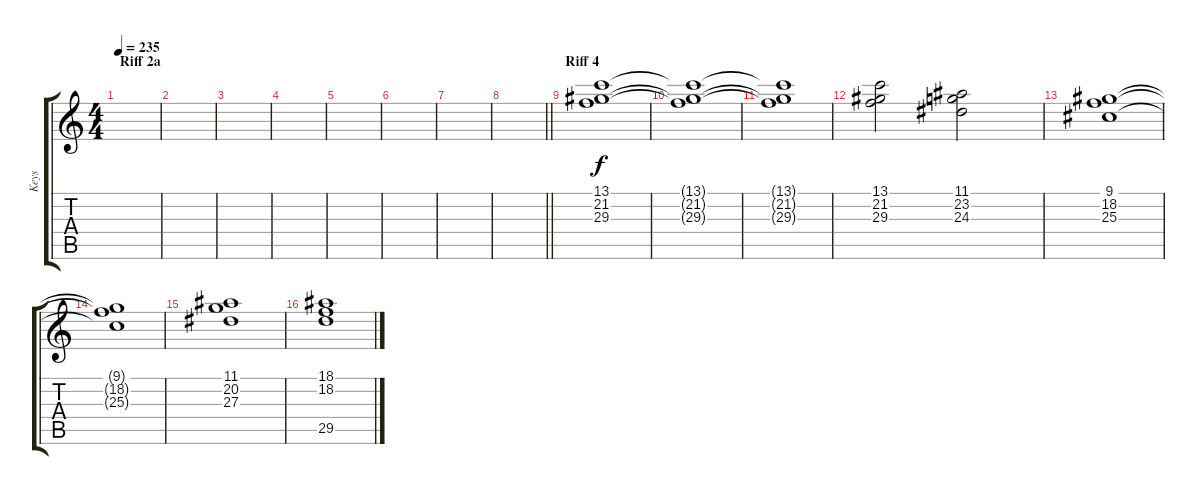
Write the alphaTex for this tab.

\track ("Keys" "Keys") {instrument drawbarorgan}
\staff {score tabs}
\tuning (E4 B3 G3 D3 A2 E2) {hide}
\ts (4 4)
\section ("" "Riff 2a")
\tempo 235
\clef g2
\ks aminor
|
|
|
|
|
|
|
\barLineRight lightlight
|
\section ("" "Riff 4")
(13.1 21.2 29.3).1 |
(13.1{t} 21.2{t} 29.3{t}).1 |
(13.1{t} 21.2{t} 29.3{t}).1 |
(13.1 21.2 29.3).2 (11.1 23.2 24.3).2 |
(9.1 18.2 25.3).1 |
(9.1{t} 18.2{t} 25.3{t}).1 |
(11.1 20.2 27.3).1 |
(18.1 18.2 29.5).1
